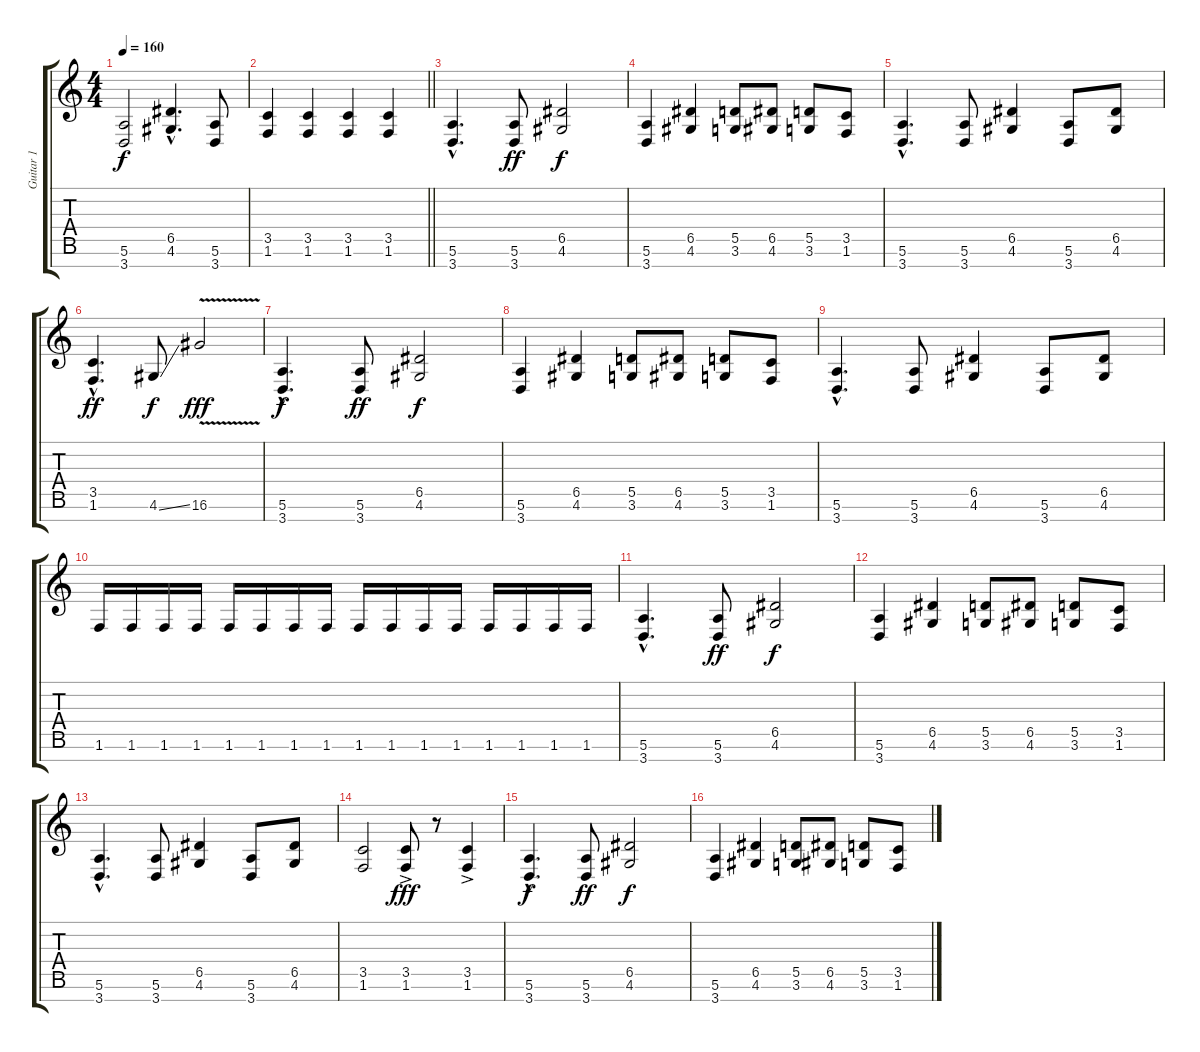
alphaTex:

\track ("Guitar 1" "Guitar 1") {instrument distortionguitar}
\staff {score tabs}
\tuning (E4 B3 G3 D3 A2 E2 B1) {hide}
\ts (4 4)
\tempo 160
\clef g2
\ks c
(5.6 3.7).2{dy f} (6.5{hac} 4.6{hac}).4{d} (5.6 3.7).8 |
\barLineRight lightlight
(3.5 1.6).4 (3.5 1.6).4 (3.5 1.6).4 (3.5 1.6).4 |
(5.6{hac} 3.7{hac}).4{d} (5.6 3.7).8{dy ff} (6.5 4.6).2{dy f} |
(5.6 3.7).4 (6.5 4.6).4 (5.5 3.6).8 (6.5 4.6).8 (5.5 3.6).8 (3.5 1.6).8 |
(5.6{hac} 3.7{hac}).4{d} (5.6 3.7).8 (6.5 4.6).4 (5.6 3.7).8 (6.5 4.6).8 |
(3.5{hac} 1.6{hac}).4{d dy ff} 4.6{ss}.8{dy f} 16.6{v}.2{dy fff} |
(5.6{hac} 3.7{hac}).4{d dy f} (5.6 3.7).8{dy ff} (6.5 4.6).2{dy f} |
(5.6 3.7).4 (6.5 4.6).4 (5.5 3.6).8 (6.5 4.6).8 (5.5 3.6).8 (3.5 1.6).8 |
(5.6{hac} 3.7{hac}).4{d} (5.6 3.7).8 (6.5 4.6).4 (5.6 3.7).8 (6.5 4.6).8 |
1.6.16 1.6.16 1.6.16 1.6.16 1.6.16 1.6.16 1.6.16 1.6.16 1.6.16 1.6.16 1.6.16 1.6.16 1.6.16 1.6.16 1.6.16 1.6.16 |
(5.6{hac} 3.7{hac}).4{d} (5.6 3.7).8{dy ff} (6.5 4.6).2{dy f} |
(5.6 3.7).4 (6.5 4.6).4 (5.5 3.6).8 (6.5 4.6).8 (5.5 3.6).8 (3.5 1.6).8 |
(5.6{hac} 3.7{hac}).4{d} (5.6 3.7).8 (6.5 4.6).4 (5.6 3.7).8 (6.5 4.6).8 |
(3.5 1.6).2 (3.5 1.6{ac}).8{dy fff} r.8 (3.5 1.6{ac}).4 |
(5.6{hac} 3.7{hac}).4{d dy f} (5.6 3.7).8{dy ff} (6.5 4.6).2{dy f} |
(5.6 3.7).4 (6.5 4.6).4 (5.5 3.6).8 (6.5 4.6).8 (5.5 3.6).8 (3.5 1.6).8
